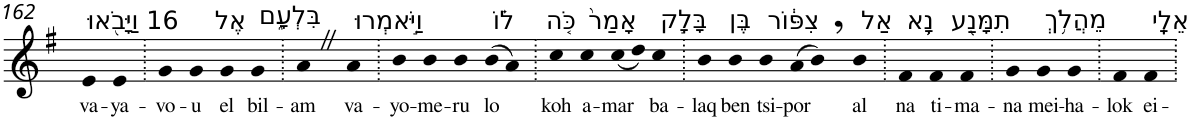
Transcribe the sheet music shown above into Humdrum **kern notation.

**kern	**text
*part1	*part1
*staff1	*staff1
*I"Piano	*
*I'Pno	*
!!LO:PB:g=z
*clefG2	*
*k[f#]	*
*G:	*
=162	=162
!LO:TX:a:t=16 וַיָּבֹ֖אוּ	!
!	!LO:LY:b
4e	va-
!	!LO:LY:b
4e	-ya-
=163.	=163.
!	!LO:LY:b
4g	-vo-
!	!LO:LY:b
4g	-u
!LO:TX:a:t=אֶל	!
!	!LO:LY:b
4g	el
!LO:TX:a:t=בִּלְעָ֑ם	!
!	!LO:LY:b
4g	bil-
=164.	=164.
!	!LO:LY:b
4aZ	-am
!LO:TX:a:t=וַיֹּ֣אמְרוּ	!
!	!LO:LY:b
4a	va-
=165.	=165.
!	!LO:LY:b
4b	-yo-
!	!LO:LY:b
4b	-me-
!	!LO:LY:b
4b	-ru
!LO:TX:a:t=ל֗וֹ	!
!	!LO:LY:b
(>8b	lo
8a)	.
=166.	=166.
!LO:TX:a:t=כֹּ֤ה	!
!	!LO:LY:b
4cc	koh
!LO:TX:a:t=אָמַר֙	!
!	!LO:LY:b
4cc	a-
!	!LO:LY:b
(<8cc	-mar
8dd)	.
!LO:TX:a:t=בָּלָ֣ק	!
!	!LO:LY:b
4cc	ba-
=167.	=167.
!	!LO:LY:b
4b	-laq
!LO:TX:a:t=בֶּן	!
!	!LO:LY:b
4b	ben
!LO:TX:a:t=צִפּ֔וֹר	!
!	!LO:LY:b
4b	tsi-
!	!LO:LY:b
(>8a	-por
8b,)	.
!LO:TX:a:t=אַל	!
!	!LO:LY:b
4b	al
=168.	=168.
!LO:TX:a:t=נָ֥א	!
!	!LO:LY:b
4f#	na
!LO:TX:a:t=תִמָּנַ֖ע	!
!	!LO:LY:b
4f#	ti-
!	!LO:LY:b
4f#	-ma-
=169.	=169.
!	!LO:LY:b
4g	-na
!LO:TX:a:t=מֵהֲלֹ֥ךְ	!
!	!LO:LY:b
4g	mei-
!	!LO:LY:b
4g	-ha-
=170.	=170.
!	!LO:LY:b
4f#	-lok
!LO:TX:a:t=אֵלָֽי	!
!	!LO:LY:b
4f#	ei-
=.	=.
*-	*-
